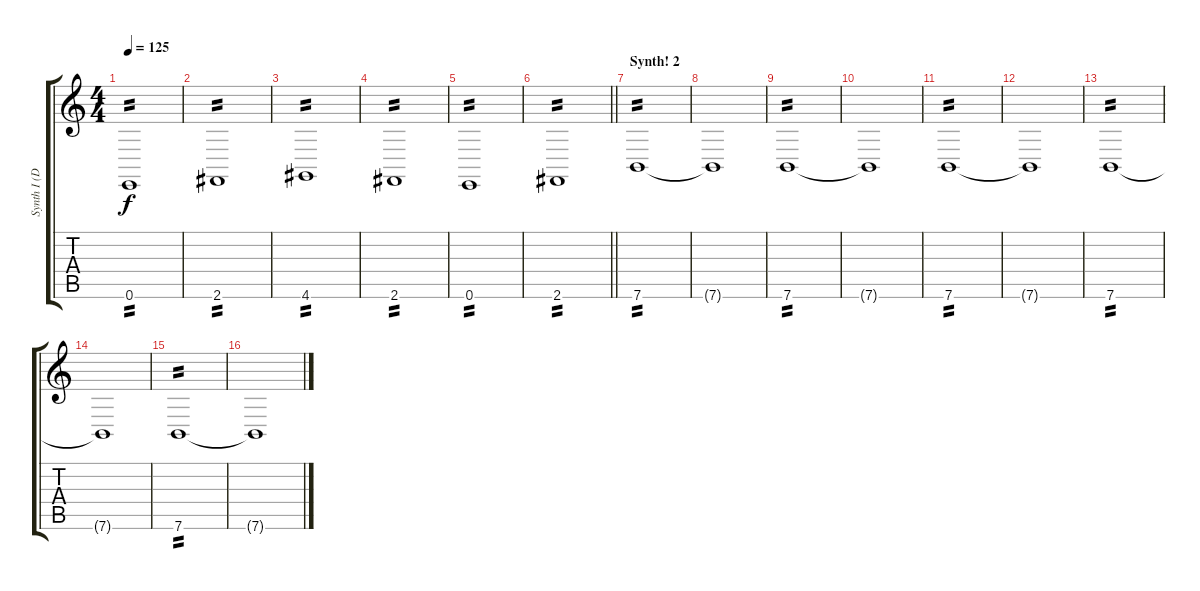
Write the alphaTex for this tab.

\track ("Synth I (Dist. Fuzz)" "Synth I (D") {instrument lead2sawtooth}
\staff {score tabs}
\tuning (E4 B3 G3 D3 A2 E2) {hide}
\ts (4 4)
\tempo 125
\clef g2
\ks c
0.6.1{tp 2 dy f} |
2.6.1{tp 2} |
4.6.1{tp 2} |
2.6.1{tp 2} |
0.6.1{tp 2} |
\barLineRight lightlight
2.6.1{tp 2} |
\section ("" "Synth! 2")
7.6.1{tp 2} |
7.6{t}.1 |
7.6.1{tp 2} |
7.6{t}.1 |
7.6.1{tp 2} |
7.6{t}.1 |
7.6.1{tp 2} |
7.6{t}.1 |
7.6.1{tp 2} |
7.6{t}.1
